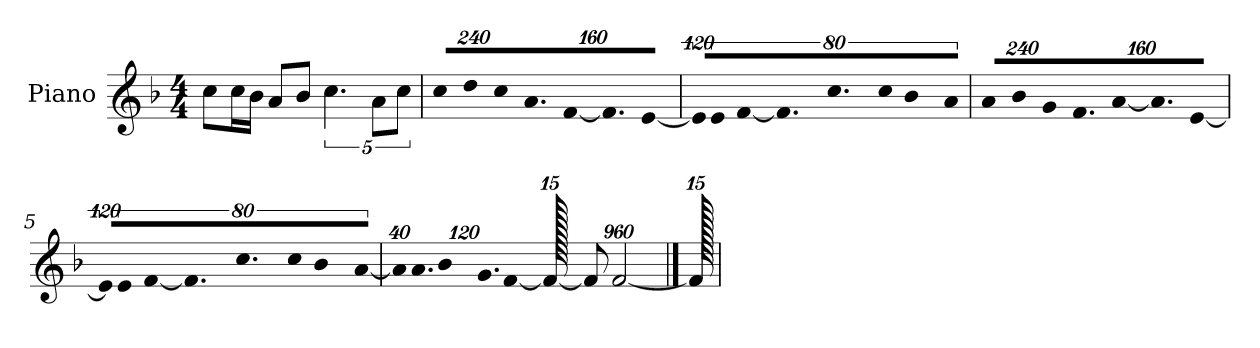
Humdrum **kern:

**kern
*part1
*staff1
*I"Piano
*I'P-no
*clefG2
*k[b-]
*M4/4
*MM90
=1
8cc\L
16cc\L
16b-\JJ
8a/L
8b-/J
5.cc\
10a\L
10cc\J
=2
*Xbrackettup
!LO:N:vis=8
960%137cc/L
!LO:N:vis=8
960%137dd/
!LO:N:vis=8
960%137cc/
!LO:N:vis=8.
640%137a/
!LO:N:vis=16
[1920%137f/K
!LO:N:vis=8.
640%137f/]
!LO:N:vis=16
[1920%137e/Jk
=3
*brackettup
!LO:N:vis=16
1920%107e/KL]
!LO:N:vis=8
640%71e/
!LO:N:vis=16
[1920%107f/K
9.f/]
9.cc/
!LO:N:vis=8
640%71cc/J
!LO:N:vis=4
1920%427b-\
!LO:N:vis=8
640%71a/
=4
*Xbrackettup
!LO:N:vis=8
960%137a/L
!LO:N:vis=8
960%137b-/
!LO:N:vis=8
960%137g/
!LO:N:vis=8.
640%137f/
!LO:N:vis=16
[1920%137a/K
!LO:N:vis=8.
640%137a/]
!LO:N:vis=16
[1920%137e/Jk
!!LO:LB:g=z
=5
*brackettup
!LO:N:vis=16
1920%107e/KL]
!LO:N:vis=8
640%71e/
!LO:N:vis=16
[1920%107f/K
9.f/]
9.cc/
!LO:N:vis=8
640%71cc/J
!LO:N:vis=4
1920%427b-\
!LO:N:vis=8
[640%71a/
=6
*Xbrackettup
!LO:N:vis=32
640%23a/KLL]
!LO:N:vis=16.
960%103a/J
!LO:N:vis=8
960%137b-/
!LO:N:vis=16.
960%103g/L
[384%41f/J
1920f/_
8f/]
[1920%719f/
==7
1920f/]
=
*-
